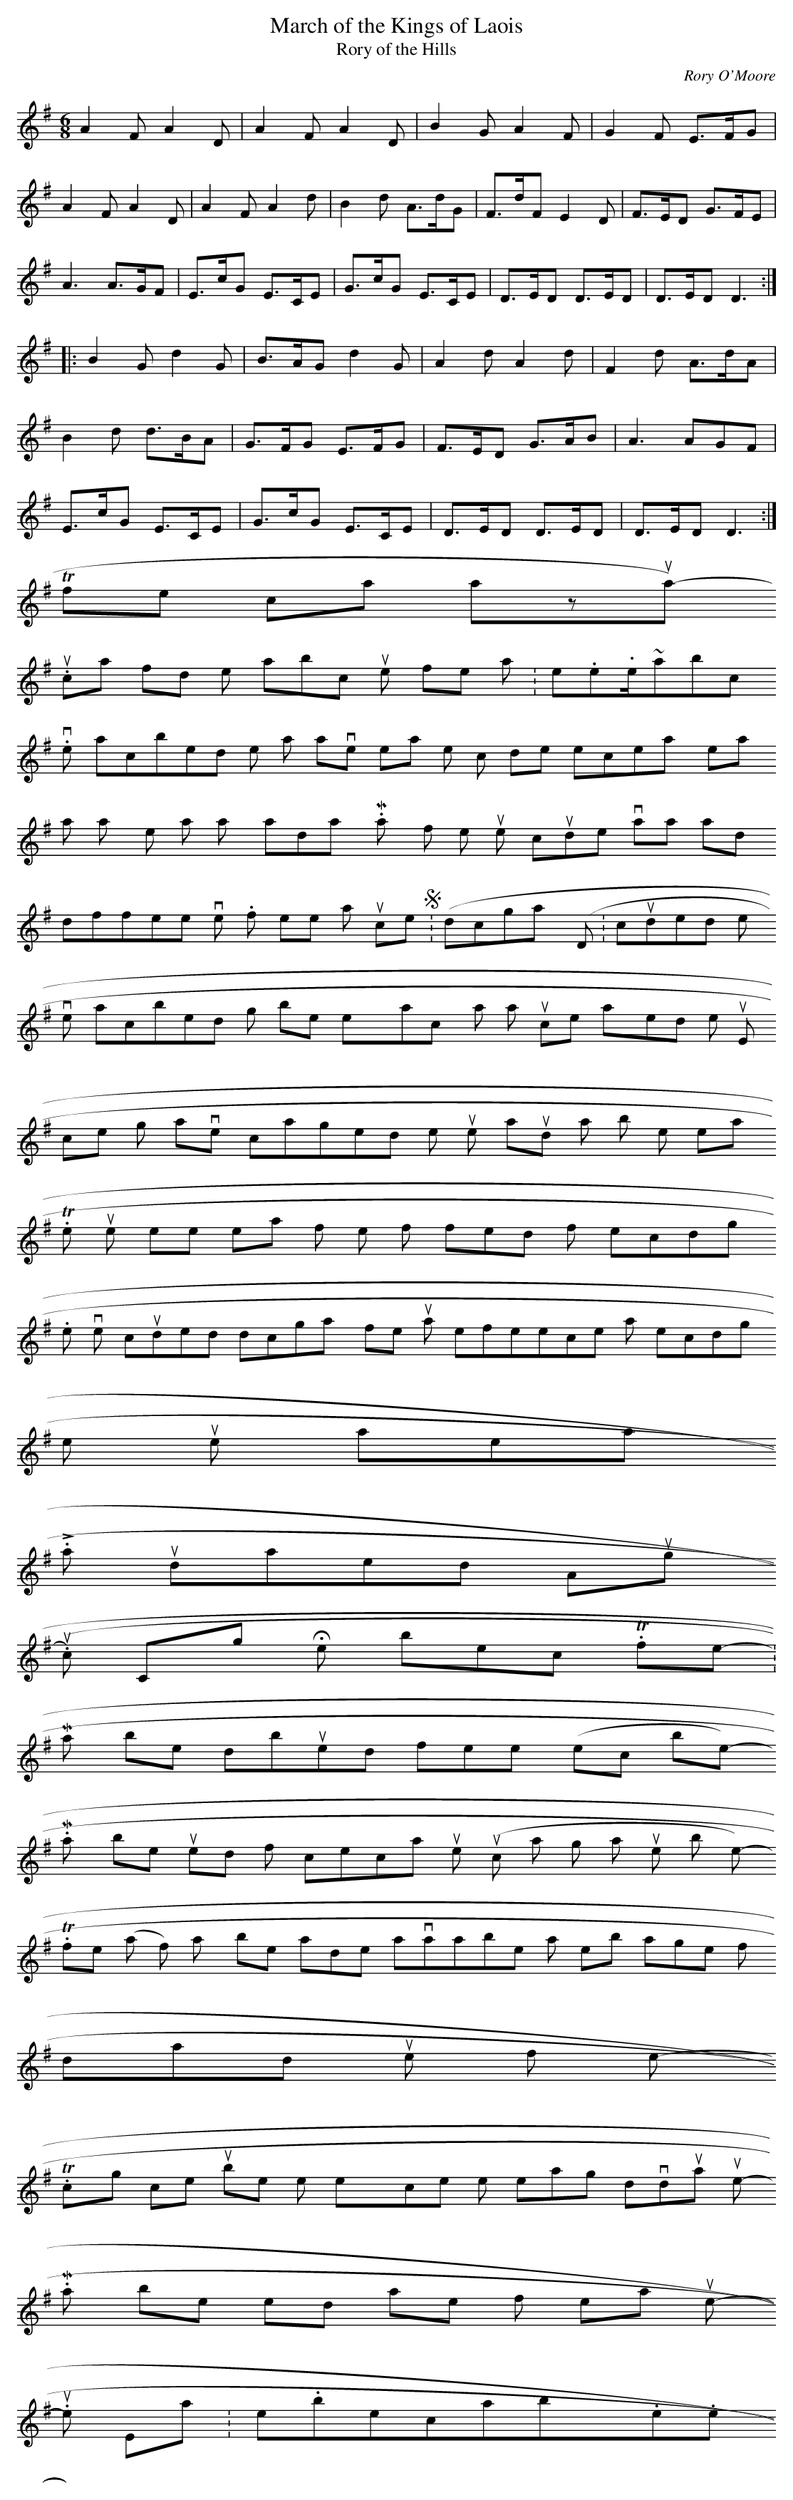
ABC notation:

X:1
T:March of the Kings of Laois
T:Rory of the Hills
C:Rory O'Moore
M:6/8
K:Dmix
A2F A2D|A2F A2D|B2G A2F|G2F E>FG|
A2F A2D|A2F A2d|B2d A>dG|F>dF E2D|F>ED G>FE|
A3 A>GF|E>cG E>CE|G>cG E>CE|D>ED D>ED|D>ED D3:|
|:B2G d2G|B>AG d2G|A2d A2d|F2d A>dA|
B2d d>BA|G>FG E>FG|F>ED G>AB|A3 AGF|
E>cG E>CE|G>cG E>CE|D>ED D>ED|D>ED D3:|
This file contains 12 mazurkas (#1 - #12).
You can find more abc tune files at http://home1.swipnet.se/~w-11382/abc.htm
I've transcribed them as I have learnt them, which does not necessarily mean
that I play them that way nowadays. Many of the tunes include variations and
different versions. If there is a source (S:) or discography (D:) included the
version transcribed might still not be exactly as that source played the tune,
since I might have changed the tune around a bit when I learnt it.
The tunes were learnt from sessions, from friends or from recordings.
When I've included discography, it's often just a reference to what recordings
the tune appears on.
Last updated 30 August 1998.
(c) Copyright 1997-1998 Henrik Norbeck. This file:
- May be distributed freely (with restrictions below).
- May not be used for commercial purposes (such as printing a tune book to sell).
- This file (or parts of it) may not be made available on a web page for
download without permission from me.
- This copyright notice must be kept, except when e-mailing individual tunes.
- May be printed on paper for personal use.
- Questions? E-mail: henrik.norbeck@mailbox.swipnet.se
M:3/4
